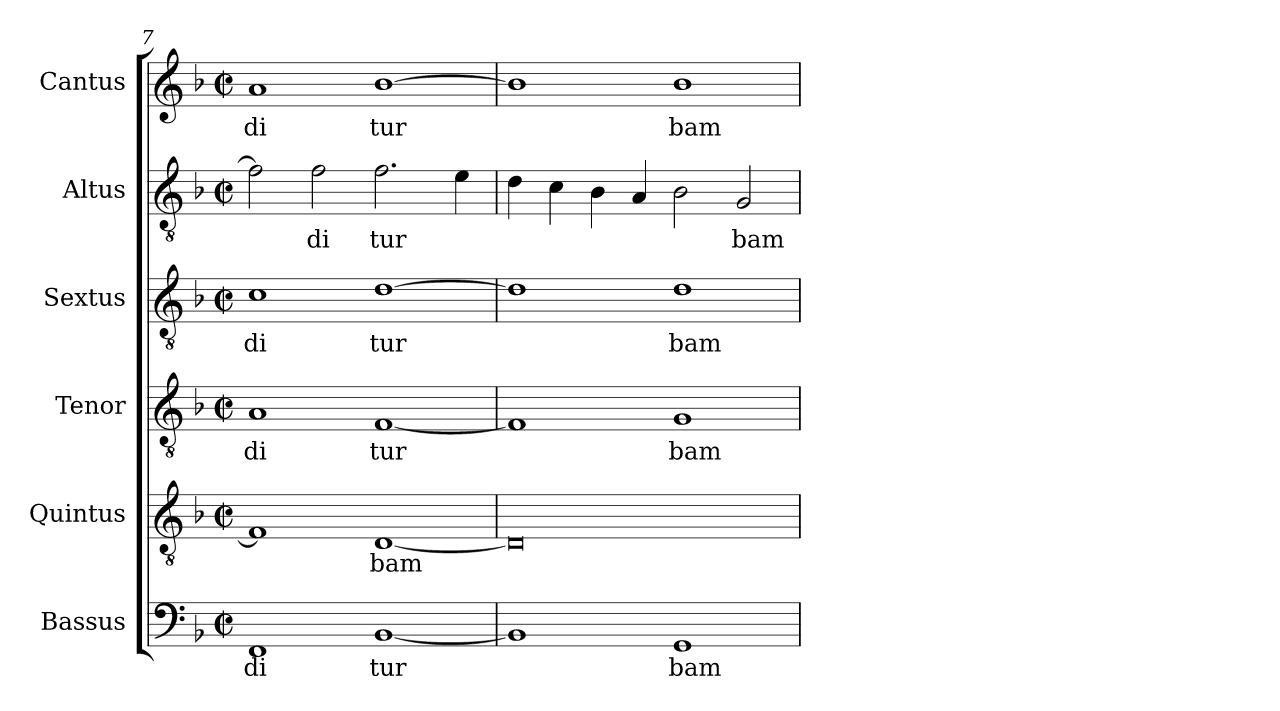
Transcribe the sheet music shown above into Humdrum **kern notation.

**kern	**text	**kern	**text	**kern	**text	**kern	**text	**kern	**text	**kern	**text
*part6	*part6	*part5	*part5	*part4	*part4	*part3	*part3	*part2	*part2	*part1	*part1
*staff6	*staff6	*staff5	*staff5	*staff4	*staff4	*staff3	*staff3	*staff2	*staff2	*staff1	*staff1
*I"Bassus	*	*I"Quintus	*	*I"Tenor	*	*I"Sextus	*	*I"Altus	*	*I"Cantus	*
!!LO:LB:g=z
*clefF4	*	*clefGv2	*	*clefGv2	*	*clefGv2	*	*clefGv2	*	*clefG2	*
*k[b-]	*	*k[b-]	*	*k[b-]	*	*k[b-]	*	*k[b-]	*	*k[b-]	*
*F:	*	*F:	*	*F:	*	*F:	*	*F:	*	*F:	*
*M2/2	*	*M2/2	*	*M2/2	*	*M2/2	*	*M2/2	*	*M2/2	*
*met(c|)	*	*met(c|)	*	*met(c|)	*	*met(c|)	*	*met(c|)	*	*met(c|)	*
=7	=7	=7	=7	=7	=7	=7	=7	=7	=7	=7	=7
!	!LO:LY:b:cj	!	!LO:LY:b:cj	!	!LO:LY:b:cj	!	!LO:LY:b:cj	!	!LO:LY:b:cj	!	!LO:LY:b:cj
1FF	-di	1F]	.	1A	di	1c	di	2f\]	.	1a	di
!	!	!	!	!	!	!	!	!	!LO:LY:b:cj	!	!
.	.	.	.	.	.	.	.	2f\	di	.	.
!	!LO:LY:b:cj	!	!LO:LY:b:cj	!	!LO:LY:b:cj	!	!LO:LY:b:cj	!	!LO:LY:b:cj	!	!LO:LY:b:cj
[<1BB-	tur	[<1D	bam	[<1F	tur-	[>1d	tur	2.f\	tur-	[>1b-	tur
!	!	!	!	!	!	!	!	!	!LO:LY:b:cj	!	!
.	.	.	.	.	.	.	.	4e\	--	.	.
=8	=8	=8	=8	=8	=8	=8	=8	=8	=8	=8	=8
!	!LO:LY:b:cj	!	!LO:LY:b:cj	!	!LO:LY:b:cj	!	!LO:LY:b:cj	!	!LO:LY:b:cj	!	!LO:LY:b:cj
1BB-]	.	0D]	.	1F]	--	1d]	.	4d\	--	1b-]	.
!	!	!	!	!	!	!	!	!	!LO:LY:b:cj	!	!
.	.	.	.	.	.	.	.	4c\	--	.	.
!	!	!	!	!	!	!	!	!	!LO:LY:b:cj	!	!
.	.	.	.	.	.	.	.	4B-\	--	.	.
!	!	!	!	!	!	!	!	!	!LO:LY:b:cj	!	!
.	.	.	.	.	.	.	.	4A/	--	.	.
!	!LO:LY:b:cj	!	!	!	!LO:LY:b:cj	!	!LO:LY:b:cj	!	!LO:LY:b:cj	!	!LO:LY:b:cj
1GG	bam	.	.	1G	-bam	1d	bam	2B-\	--	1b-	bam
!	!	!	!	!	!	!	!	!	!LO:LY:b:cj	!	!
.	.	.	.	.	.	.	.	2G/	-bam	.	.
=	=	=	=	=	=	=	=	=	=	=	=
*-	*-	*-	*-	*-	*-	*-	*-	*-	*-	*-	*-
